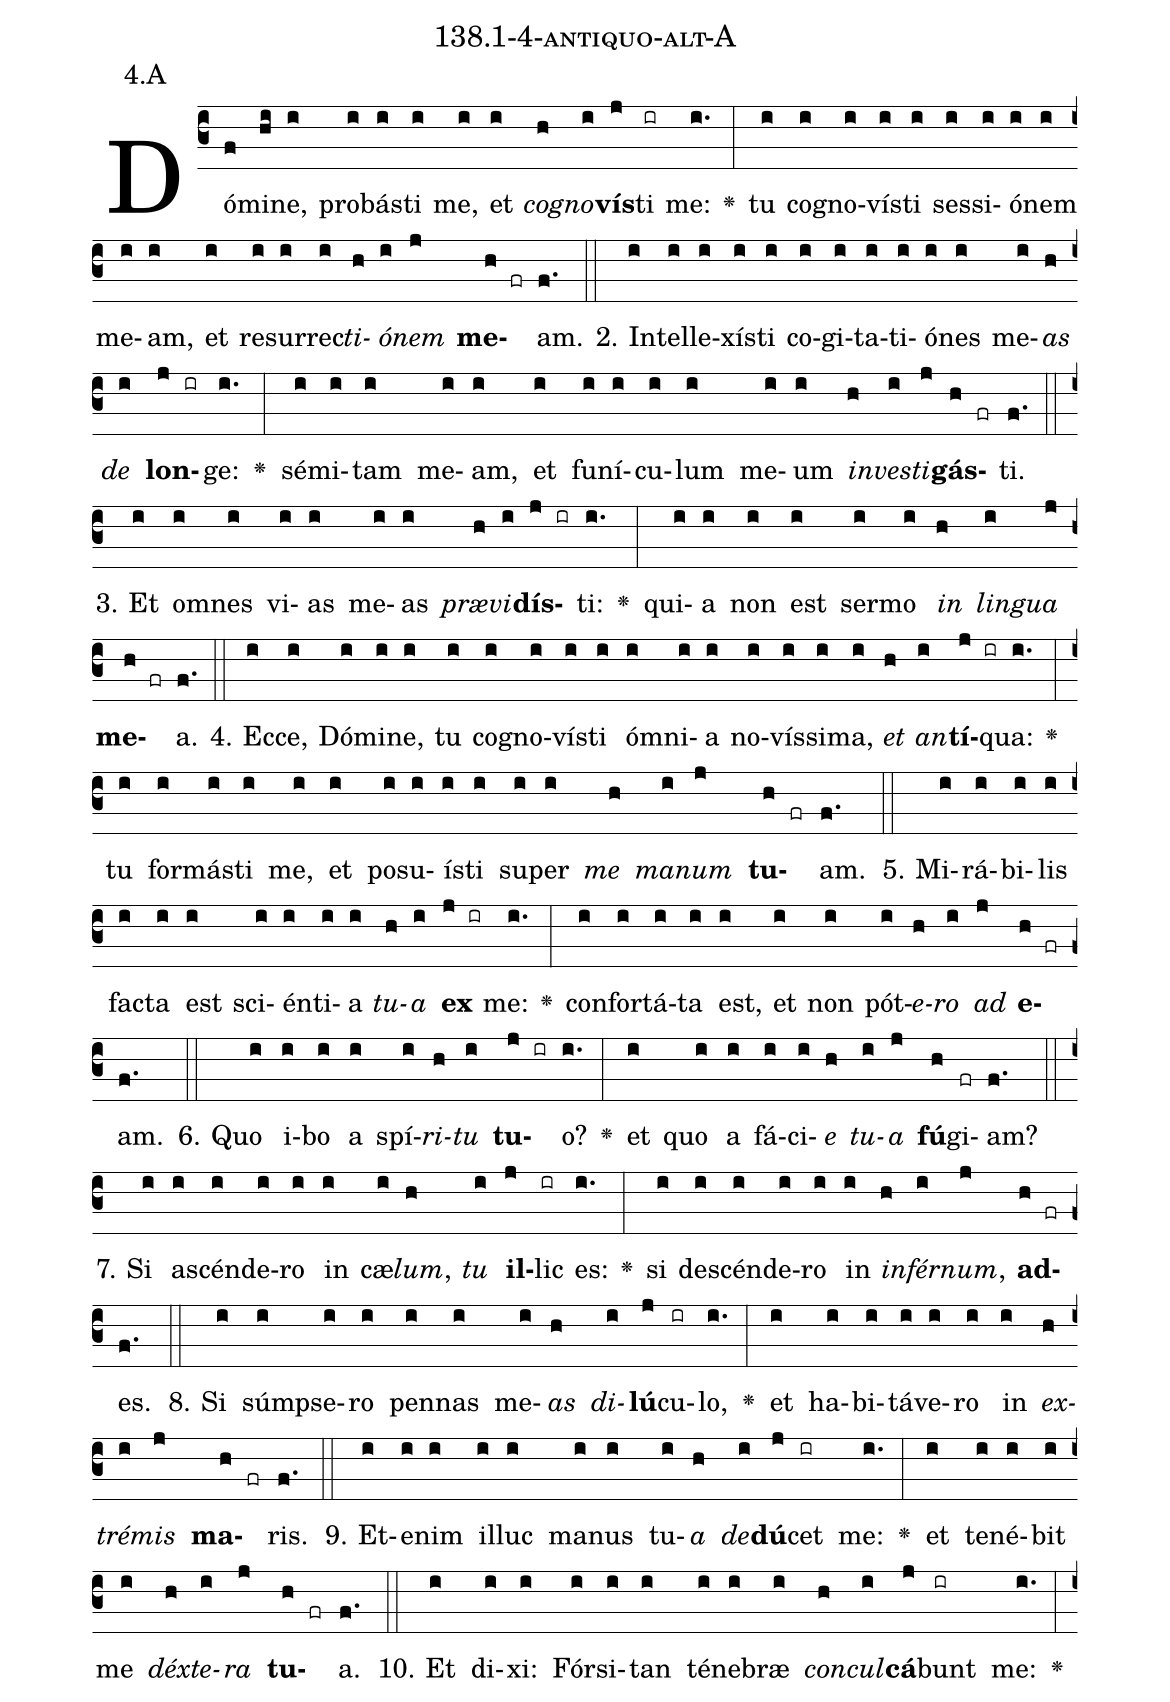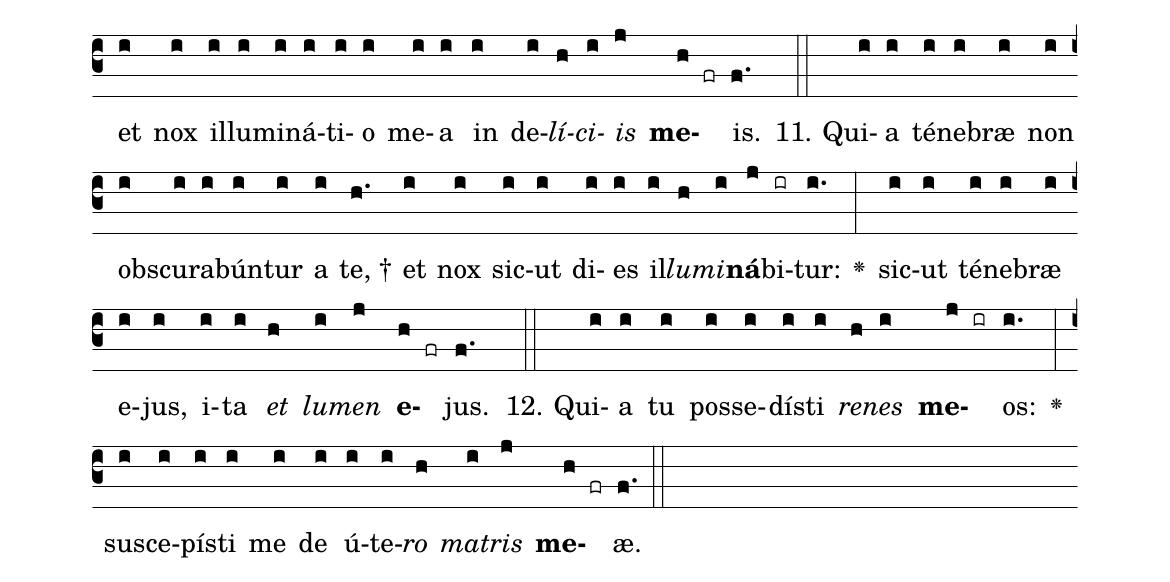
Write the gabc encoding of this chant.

name: 138.1-4-antiquo-alt-A;
annotation: 4.A;
%%
(c3)Dó(f)mi(hi)ne,(i) pro(i)bás(i)ti(i) me,(i) et(i) <i>co</i>(h)<i>gno</i>(i)<b>vís</b>(j)ti(ir) me:(i.) <v>\greheightstar</v>(:) tu(i) co(i)gno(i)vís(i)ti(i) ses(i)si(i)ó(i)nem(i) me(i)am,(i) et(i) re(i)sur(i)rec(i)<i>ti</i>(h)<i>ó</i>(i)<i>nem</i>(j) <b>me</b>(h fr)am.(f.) (::)
2. In(i)tel(i)le(i)xís(i)ti(i) co(i)gi(i)ta(i)ti(i)ó(i)nes(i) me(i)<i>as</i>(h) <i>de</i>(i) <b>lon</b>(j ir)ge:(i.) <v>\greheightstar</v>(:) sé(i)mi(i)tam(i) me(i)am,(i) et(i) fu(i)ní(i)cu(i)lum(i) me(i)um(i) <i>in</i>(h)<i>ves</i>(i)<i>ti</i>(j)<b>gás</b>(h fr)ti.(f.) (::)
3. Et(i) om(i)nes(i) vi(i)as(i) me(i)as(i) <i>præ</i>(h)<i>vi</i>(i)<b>dís</b>(j ir)ti:(i.) <v>\greheightstar</v>(:) qui(i)a(i) non(i) est(i) ser(i)mo(i) <i>in</i>(h) <i>lin</i>(i)<i>gua</i>(j) <b>me</b>(h fr)a.(f.) (::)
4. Ec(i)ce,(i) Dó(i)mi(i)ne,(i) tu(i) co(i)gno(i)vís(i)ti(i) óm(i)ni(i)a(i) no(i)vís(i)si(i)ma,(i) <i>et</i>(h) <i>an</i>(i)<b>tí</b>(j ir)qua:(i.) <v>\greheightstar</v>(:) tu(i) for(i)más(i)ti(i) me,(i) et(i) po(i)su(i)ís(i)ti(i) su(i)per(i) <i>me</i>(h) <i>ma</i>(i)<i>num</i>(j) <b>tu</b>(h fr)am.(f.) (::)
5. Mi(i)rá(i)bi(i)lis(i) fac(i)ta(i) est(i) sci(i)én(i)ti(i)a(i) <i>tu</i>(h)<i>a</i>(i) <b>ex</b>(j ir) me:(i.) <v>\greheightstar</v>(:) con(i)for(i)tá(i)ta(i) est,(i) et(i) non(i) pót(i)<i>e</i>(h)<i>ro</i>(i) <i>ad</i>(j) <b>e</b>(h fr)am.(f.) (::)
6. Quo(i) i(i)bo(i) a(i) spí(i)<i>ri</i>(h)<i>tu</i>(i) <b>tu</b>(j ir)o?(i.) <v>\greheightstar</v>(:) et(i) quo(i) a(i) fá(i)ci(i)<i>e</i>(h) <i>tu</i>(i)<i>a</i>(j) <b>fú</b>(h)gi(fr)am?(f.) (::)
7. Si(i) a(i)scén(i)de(i)ro(i) in(i) cæ(i)<i>lum</i>,(h) <i>tu</i>(i) <b>il</b>(j)lic(ir) es:(i.) <v>\greheightstar</v>(:) si(i) de(i)scén(i)de(i)ro(i) in(i) <i>in</i>(h)<i>fér</i>(i)<i>num</i>,(j) <b>ad</b>(h fr)es.(f.) (::)
8. Si(i) súmp(i)se(i)ro(i) pen(i)nas(i) me(i)<i>as</i>(h) <i>di</i>(i)<b>lú</b>(j)cu(ir)lo,(i.) <v>\greheightstar</v>(:) et(i) ha(i)bi(i)tá(i)ve(i)ro(i) in(i) <i>ex</i>(h)<i>tré</i>(i)<i>mis</i>(j) <b>ma</b>(h fr)ris.(f.) (::)
9. Et(i)e(i)nim(i) il(i)luc(i) ma(i)nus(i) tu(i)<i>a</i>(h) <i>de</i>(i)<b>dú</b>(j)cet(ir) me:(i.) <v>\greheightstar</v>(:) et(i) te(i)né(i)bit(i) me(i) <i>déx</i>(h)<i>te</i>(i)<i>ra</i>(j) <b>tu</b>(h fr)a.(f.) (::)
10. Et(i) di(i)xi:(i) Fór(i)si(i)tan(i) té(i)ne(i)bræ(i) <i>con</i>(h)<i>cul</i>(i)<b>cá</b>(j)bunt(ir) me:(i.) <v>\greheightstar</v>(:) et(i) nox(i) il(i)lu(i)mi(i)ná(i)ti(i)o(i) me(i)a(i) in(i) de(i)<i>lí</i>(h)<i>ci</i>(i)<i>is</i>(j) <b>me</b>(h fr)is.(f.) (::)
11. Qui(i)a(i) té(i)ne(i)bræ(i) non(i) obs(i)cu(i)ra(i)bún(i)tur(i) a(i) te, †(h.) et(i) nox(i) sic(i)ut(i) di(i)es(i) il(i)<i>lu</i>(h)<i>mi</i>(i)<b>ná</b>(j)bi(ir)tur:(i.) <v>\greheightstar</v>(:) sic(i)ut(i) té(i)ne(i)bræ(i) e(i)jus,(i) i(i)ta(i) <i>et</i>(h) <i>lu</i>(i)<i>men</i>(j) <b>e</b>(h fr)jus.(f.) (::)
12. Qui(i)a(i) tu(i) pos(i)se(i)dís(i)ti(i) <i>re</i>(h)<i>nes</i>(i) <b>me</b>(j ir)os:(i.) <v>\greheightstar</v>(:) su(i)sce(i)pís(i)ti(i) me(i) de(i) ú(i)te(i)<i>ro</i>(h) <i>ma</i>(i)<i>tris</i>(j) <b>me</b>(h fr)æ.(f.) (::)
